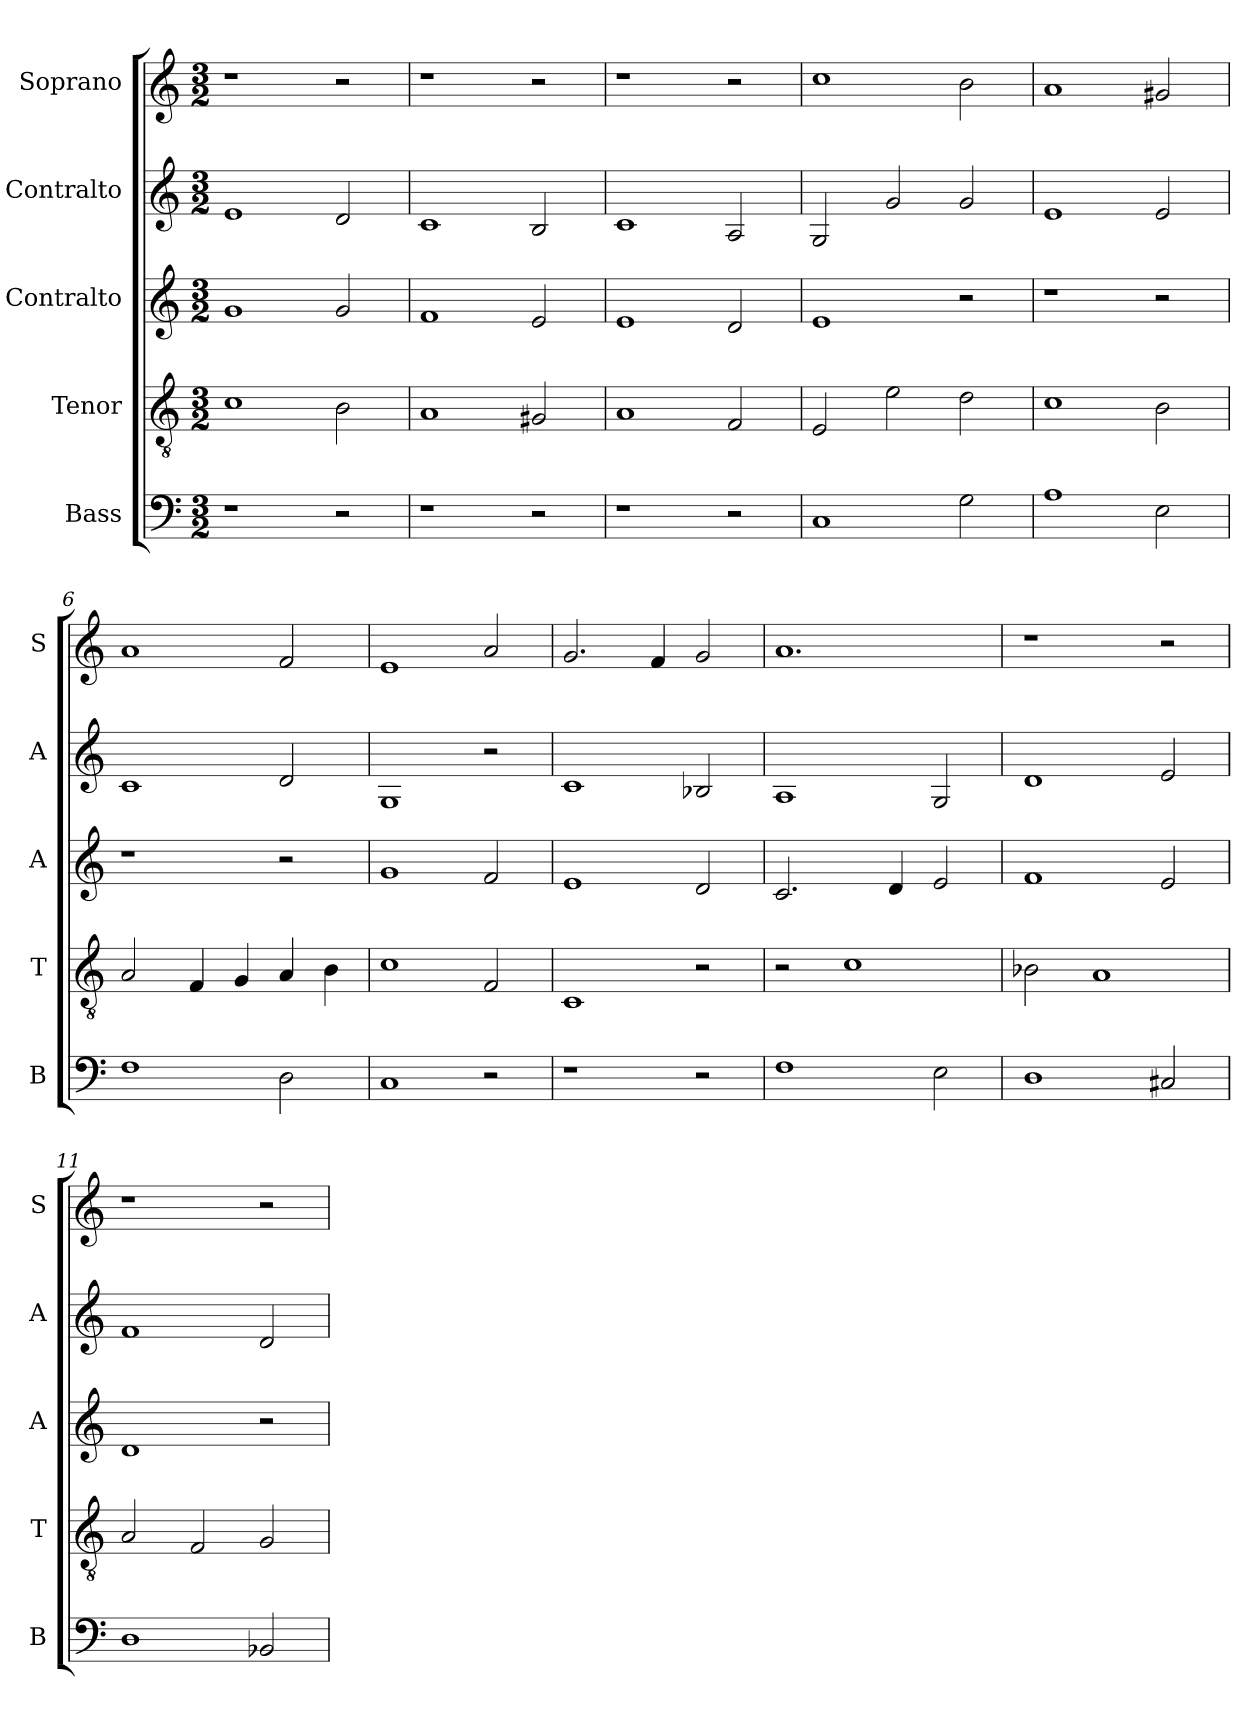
**kern	**kern	**kern	**kern	**kern
*part5	*part4	*part3	*part2	*part1
*staff5	*staff4	*staff3	*staff2	*staff1
*I"Bass	*I"Tenor	*I"Contralto	*I"Contralto	*I"Soprano
*I'B	*I'T	*I'A	*I'A	*I'S
*clefF4	*clefGv2	*clefG2	*clefG2	*clefG2
*k[]	*k[]	*k[]	*k[]	*k[]
*E:phr	*E:phr	*E:phr	*E:phr	*E:phr
*M3/2	*M3/2	*M3/2	*M3/2	*M3/2
=1	=1	=1	=1	=1
1r	1c	1g	1e	1r
2r	2B	2g	2d	2r
=2	=2	=2	=2	=2
1r	1A	1f	1c	1r
2r	2G#X	2e	2B	2r
=3	=3	=3	=3	=3
1r	1A	1e	1c	1r
2r	2F	2d	2A	2r
=4	=4	=4	=4	=4
1C	2E	1e	2G	1cc
.	2e	.	2g	.
2G	2d	2r	2g	2b
=5	=5	=5	=5	=5
1A	1c	1r	1e	1a
2E	2B	2r	2e	2g#X
=6	=6	=6	=6	=6
1F	2A	1r	1c	1a
.	4F	.	.	.
.	4G	.	.	.
2D	4A	2r	2d	2f
.	4B	.	.	.
=7	=7	=7	=7	=7
1C	1c	1g	1G	1e
2r	2F	2f	2r	2a
=8	=8	=8	=8	=8
1r	1C	1e	1c	2.g
.	.	.	.	4f
2r	2r	2d	2B-X	2g
=9	=9	=9	=9	=9
1F	2r	2.c	1A	1.a
.	1c	.	.	.
.	.	4d	.	.
2E	.	2e	2G	.
=10	=10	=10	=10	=10
1D	2B-X	1f	1d	1r
.	1A	.	.	.
2C#X	.	2e	2e	2r
=11	=11	=11	=11	=11
1D	2A	1d	1f	1r
.	2F	.	.	.
2BB-X	2G	2r	2d	2r
=	=	=	=	=
*-	*-	*-	*-	*-
